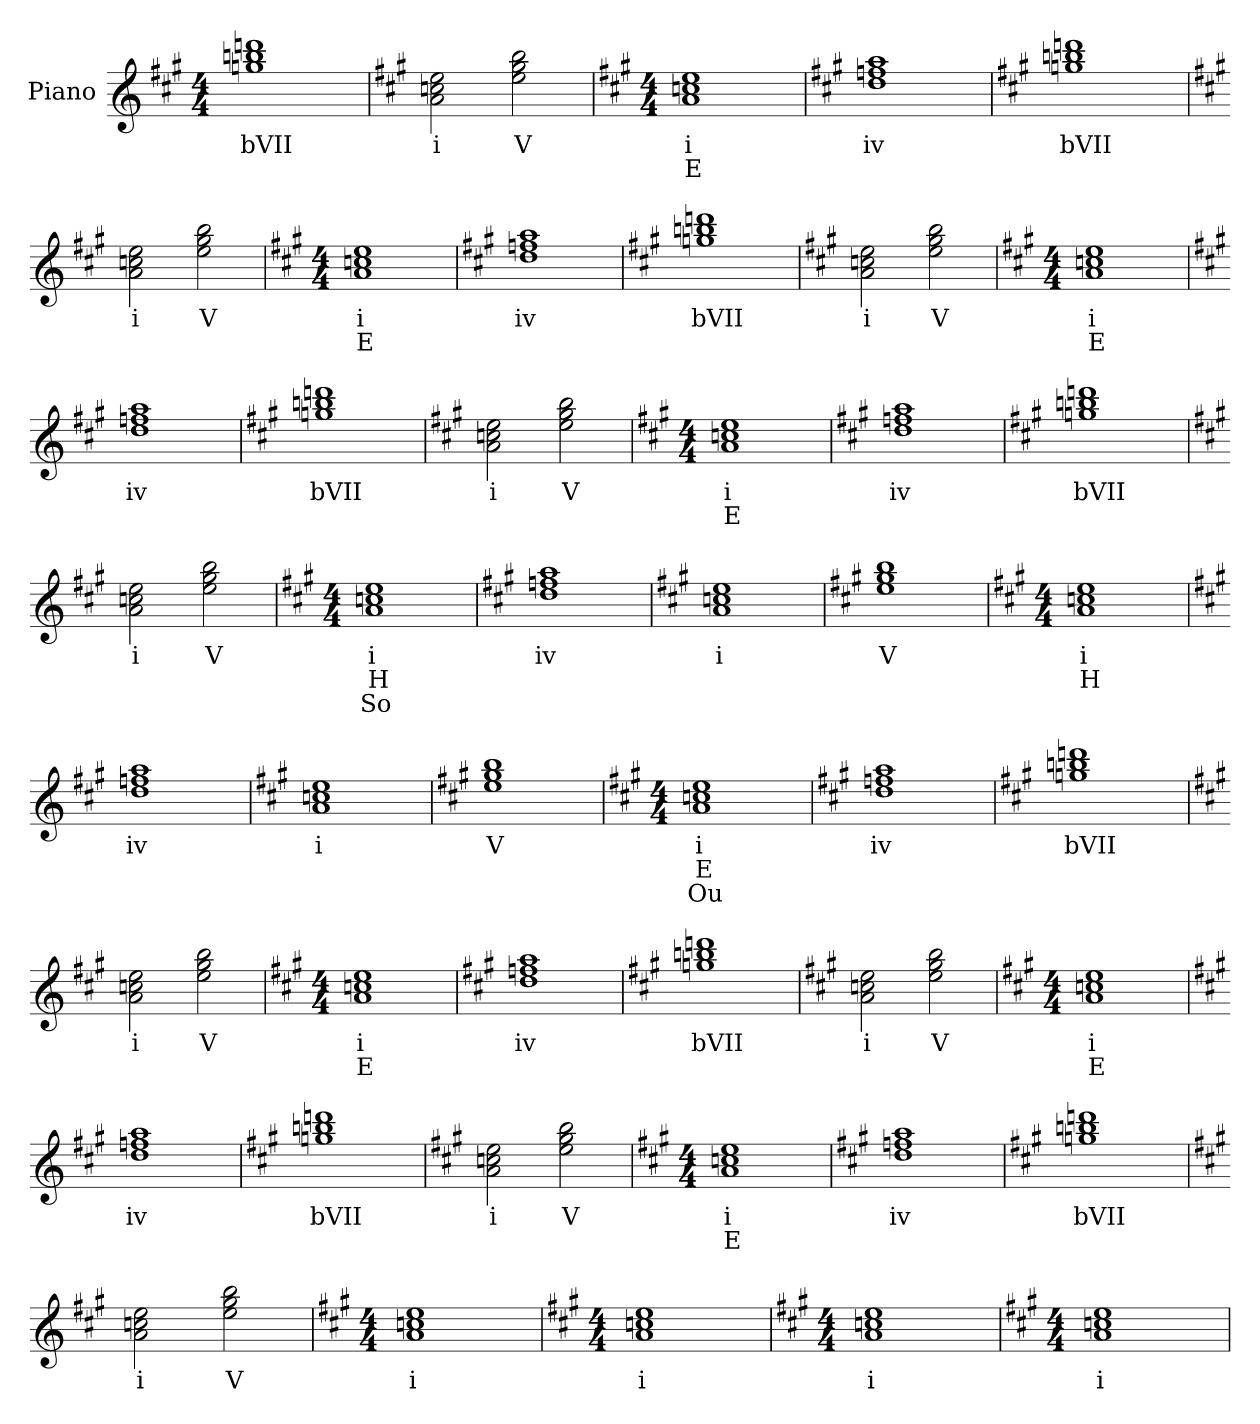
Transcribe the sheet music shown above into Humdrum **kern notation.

**kern	**text	**text	**text
*part1	*part1	*part1	*part1
*staff1	*staff1	*staff1	*staff1
*I"Piano	*	*	*
*I'Pno	*	*	*
*k[f#c#g#]	*	*	*
*A:	*	*	*
*M4/4	*	*	*
=	=	=	=
1ggn 1bbn 1dddn	bVII	.	.
=	=	=	=
*k[f#c#g#]	*	*	*
*A:	*	*	*
2a 2ccn 2ee	i	.	.
2ee 2gg# 2bb	V	.	.
=	=	=	=
*k[f#c#g#]	*	*	*
*A:	*	*	*
*M4/4	*	*	*
1a 1ccn 1ee	i	E	.
=	=	=	=
*k[f#c#g#]	*	*	*
*A:	*	*	*
1dd 1ffn 1aa	iv	.	.
=	=	=	=
*k[f#c#g#]	*	*	*
*A:	*	*	*
1ggn 1bbn 1dddn	bVII	.	.
=	=	=	=
*k[f#c#g#]	*	*	*
*A:	*	*	*
2a 2ccn 2ee	i	.	.
2ee 2gg# 2bb	V	.	.
=	=	=	=
*k[f#c#g#]	*	*	*
*A:	*	*	*
*M4/4	*	*	*
1a 1ccn 1ee	i	E	.
=	=	=	=
*k[f#c#g#]	*	*	*
*A:	*	*	*
1dd 1ffn 1aa	iv	.	.
=	=	=	=
*k[f#c#g#]	*	*	*
*A:	*	*	*
1ggn 1bbn 1dddn	bVII	.	.
=	=	=	=
*k[f#c#g#]	*	*	*
*A:	*	*	*
2a 2ccn 2ee	i	.	.
2ee 2gg# 2bb	V	.	.
=	=	=	=
*k[f#c#g#]	*	*	*
*A:	*	*	*
*M4/4	*	*	*
1a 1ccn 1ee	i	E	.
=	=	=	=
*k[f#c#g#]	*	*	*
*A:	*	*	*
1dd 1ffn 1aa	iv	.	.
=	=	=	=
*k[f#c#g#]	*	*	*
*A:	*	*	*
1ggn 1bbn 1dddn	bVII	.	.
=	=	=	=
*k[f#c#g#]	*	*	*
*A:	*	*	*
2a 2ccn 2ee	i	.	.
2ee 2gg# 2bb	V	.	.
=	=	=	=
*k[f#c#g#]	*	*	*
*A:	*	*	*
*M4/4	*	*	*
1a 1ccn 1ee	i	E	.
=	=	=	=
*k[f#c#g#]	*	*	*
*A:	*	*	*
1dd 1ffn 1aa	iv	.	.
=	=	=	=
*k[f#c#g#]	*	*	*
*A:	*	*	*
1ggn 1bbn 1dddn	bVII	.	.
=	=	=	=
*k[f#c#g#]	*	*	*
*A:	*	*	*
2a 2ccn 2ee	i	.	.
2ee 2gg# 2bb	V	.	.
=	=	=	=
*k[f#c#g#]	*	*	*
*A:	*	*	*
*M4/4	*	*	*
1a 1ccn 1ee	i	H	So
=	=	=	=
*k[f#c#g#]	*	*	*
*A:	*	*	*
1dd 1ffn 1aa	iv	.	.
=	=	=	=
*k[f#c#g#]	*	*	*
*A:	*	*	*
1a 1ccn 1ee	i	.	.
=	=	=	=
*k[f#c#g#]	*	*	*
*A:	*	*	*
1ee 1gg# 1bb	V	.	.
=	=	=	=
*k[f#c#g#]	*	*	*
*A:	*	*	*
*M4/4	*	*	*
1a 1ccn 1ee	i	H	.
=	=	=	=
*k[f#c#g#]	*	*	*
*A:	*	*	*
1dd 1ffn 1aa	iv	.	.
=	=	=	=
*k[f#c#g#]	*	*	*
*A:	*	*	*
1a 1ccn 1ee	i	.	.
=	=	=	=
*k[f#c#g#]	*	*	*
*A:	*	*	*
1ee 1gg# 1bb	V	.	.
=	=	=	=
*k[f#c#g#]	*	*	*
*A:	*	*	*
*M4/4	*	*	*
1a 1ccn 1ee	i	E	Ou
=	=	=	=
*k[f#c#g#]	*	*	*
*A:	*	*	*
1dd 1ffn 1aa	iv	.	.
=	=	=	=
*k[f#c#g#]	*	*	*
*A:	*	*	*
1ggn 1bbn 1dddn	bVII	.	.
=	=	=	=
*k[f#c#g#]	*	*	*
*A:	*	*	*
2a 2ccn 2ee	i	.	.
2ee 2gg# 2bb	V	.	.
=	=	=	=
*k[f#c#g#]	*	*	*
*A:	*	*	*
*M4/4	*	*	*
1a 1ccn 1ee	i	E	.
=	=	=	=
*k[f#c#g#]	*	*	*
*A:	*	*	*
1dd 1ffn 1aa	iv	.	.
=	=	=	=
*k[f#c#g#]	*	*	*
*A:	*	*	*
1ggn 1bbn 1dddn	bVII	.	.
=	=	=	=
*k[f#c#g#]	*	*	*
*A:	*	*	*
2a 2ccn 2ee	i	.	.
2ee 2gg# 2bb	V	.	.
=	=	=	=
*k[f#c#g#]	*	*	*
*A:	*	*	*
*M4/4	*	*	*
1a 1ccn 1ee	i	E	.
=	=	=	=
*k[f#c#g#]	*	*	*
*A:	*	*	*
1dd 1ffn 1aa	iv	.	.
=	=	=	=
*k[f#c#g#]	*	*	*
*A:	*	*	*
1ggn 1bbn 1dddn	bVII	.	.
=	=	=	=
*k[f#c#g#]	*	*	*
*A:	*	*	*
2a 2ccn 2ee	i	.	.
2ee 2gg# 2bb	V	.	.
=	=	=	=
*k[f#c#g#]	*	*	*
*A:	*	*	*
*M4/4	*	*	*
1a 1ccn 1ee	i	E	.
=	=	=	=
*k[f#c#g#]	*	*	*
*A:	*	*	*
1dd 1ffn 1aa	iv	.	.
=	=	=	=
*k[f#c#g#]	*	*	*
*A:	*	*	*
1ggn 1bbn 1dddn	bVII	.	.
=	=	=	=
*k[f#c#g#]	*	*	*
*A:	*	*	*
2a 2ccn 2ee	i	.	.
2ee 2gg# 2bb	V	.	.
=	=	=	=
*k[f#c#g#]	*	*	*
*A:	*	*	*
*M4/4	*	*	*
1a 1ccn 1ee	i	.	.
=	=	=	=
*k[f#c#g#]	*	*	*
*A:	*	*	*
*M4/4	*	*	*
1a 1ccn 1ee	i	.	.
=	=	=	=
*k[f#c#g#]	*	*	*
*A:	*	*	*
*M4/4	*	*	*
1a 1ccn 1ee	i	.	.
=	=	=	=
*k[f#c#g#]	*	*	*
*A:	*	*	*
*M4/4	*	*	*
1a 1ccn 1ee	i	.	.
=	=	=	=
*-	*-	*-	*-
